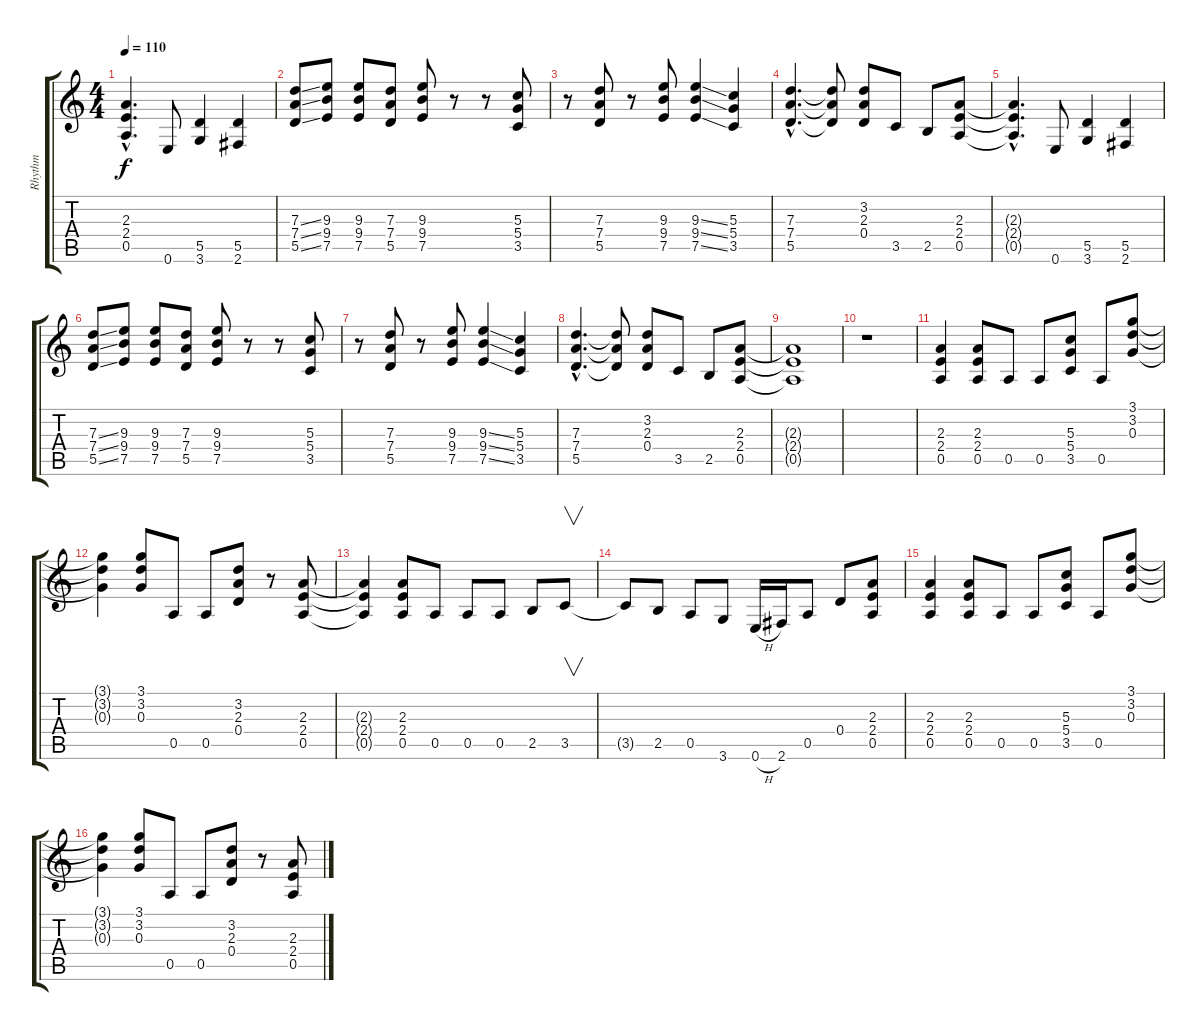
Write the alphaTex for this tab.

\track ("Rhythm" "Rhythm") {instrument overdrivenguitar}
\staff {score tabs}
\tuning (E4 B3 G3 D3 A2 E2) {hide}
\ts (4 4)
\tempo 110
\clef g2
\ks c
(2.3{hac t} 2.4{hac t} 0.5{hac t}).4{d dy f} 0.6.8 (5.5 3.6).4 (5.5 2.6).4 |
(7.3{ss} 7.4{ss} 5.5{ss}).8 (9.3 9.4 7.5).8 (9.3 9.4 7.5).8 (7.3 7.4 5.5).8 (9.3 9.4 7.5).8 r.8 r.8 (5.3 5.4 3.5).8 |
r.8 (7.3 7.4 5.5).8 r.8 (9.3 9.4 7.5).8 (9.3{ss} 9.4{ss} 7.5{ss}).4 (5.3 5.4 3.5).4 |
(7.3{hac} 7.4{hac} 5.5{hac}).4{d} (7.3{t} 7.4{t} 5.5{t}).8 (3.2 2.3 0.4).8 3.5.8 2.5.8 (2.3 2.4 0.5).8 |
(2.3{hac t} 2.4{hac t} 0.5{hac t}).4{d} 0.6.8 (5.5 3.6).4 (5.5 2.6).4 |
(7.3{ss} 7.4{ss} 5.5{ss}).8 (9.3 9.4 7.5).8 (9.3 9.4 7.5).8 (7.3 7.4 5.5).8 (9.3 9.4 7.5).8 r.8 r.8 (5.3 5.4 3.5).8 |
r.8 (7.3 7.4 5.5).8 r.8 (9.3 9.4 7.5).8 (9.3{ss} 9.4{ss} 7.5{ss}).4 (5.3 5.4 3.5).4 |
(7.3{hac} 7.4{hac} 5.5{hac}).4{d} (7.3{t} 7.4{t} 5.5{t}).8 (3.2 2.3 0.4).8 3.5.8 2.5.8 (2.3 2.4 0.5).8 |
(2.3{t} 2.4{t} 0.5{t}).1 |
r.1 |
(2.3 2.4 0.5).4 (2.3 2.4 0.5).8 0.5.8 0.5.8 (5.3 5.4 3.5).8 0.5.8 (3.1 3.2 0.3).8 |
(3.1{t} 3.2{t} 0.3{t}).4 (3.1 3.2 0.3).8 0.5.8 0.5.8 (3.2 2.3 0.4).8 r.8 (2.3 2.4 0.5).8 |
(2.3{t} 2.4{t} 0.5{t}).4 (2.3 2.4 0.5).8 0.5.8 0.5.8 0.5.8 2.5.8 3.5.8{v} |
3.5{t}.8 2.5.8 0.5.8 3.6.8 0.6{h}.16 2.6.16 0.5.8 0.4.8 (2.3 2.4 0.5).8 |
(2.3 2.4 0.5).4 (2.3 2.4 0.5).8 0.5.8 0.5.8 (5.3 5.4 3.5).8 0.5.8 (3.1 3.2 0.3).8 |
(3.1{t} 3.2{t} 0.3{t}).4 (3.1 3.2 0.3).8 0.5.8 0.5.8 (3.2 2.3 0.4).8 r.8 (2.3 2.4 0.5).8
